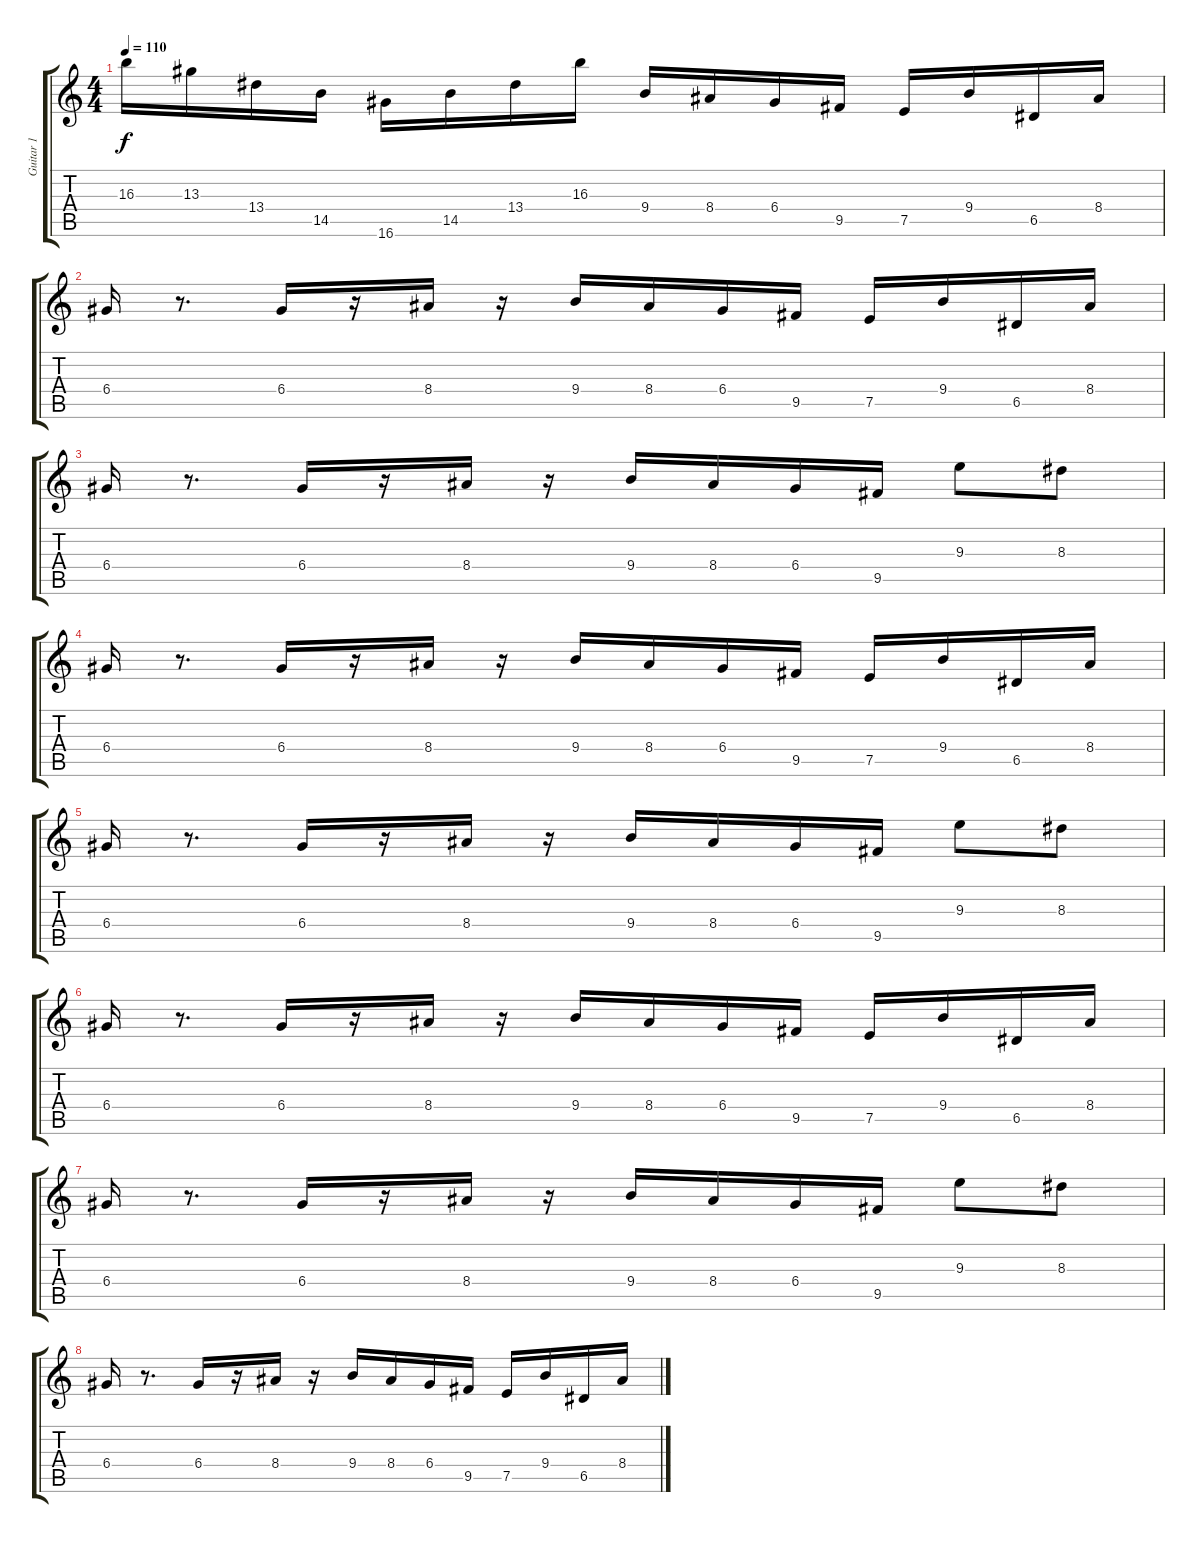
\track ("Guitar 1" "Guitar 1") {instrument distortionguitar}
\staff {score tabs}
\tuning (E4 B3 G3 D3 A2 E2) {hide}
\ts (4 4)
\tempo 110
\clef g2
\ks c
16.3.16{dy f} 13.3.16 13.4.16 14.5.16 16.6.16 14.5.16 13.4.16 16.3.16 9.4.16 8.4.16 6.4.16 9.5.16 7.5.16 9.4.16 6.5.16 8.4.16 |
6.4.16 r.8{d} 6.4.16 r.16 8.4.16 r.16 9.4.16 8.4.16 6.4.16 9.5.16 7.5.16 9.4.16 6.5.16 8.4.16 |
6.4.16 r.8{d} 6.4.16 r.16 8.4.16 r.16 9.4.16 8.4.16 6.4.16 9.5.16 9.3.8 8.3.8 |
6.4.16 r.8{d} 6.4.16 r.16 8.4.16 r.16 9.4.16 8.4.16 6.4.16 9.5.16 7.5.16 9.4.16 6.5.16 8.4.16 |
6.4.16 r.8{d} 6.4.16 r.16 8.4.16 r.16 9.4.16 8.4.16 6.4.16 9.5.16 9.3.8 8.3.8 |
6.4.16 r.8{d} 6.4.16 r.16 8.4.16 r.16 9.4.16 8.4.16 6.4.16 9.5.16 7.5.16 9.4.16 6.5.16 8.4.16 |
6.4.16 r.8{d} 6.4.16 r.16 8.4.16 r.16 9.4.16 8.4.16 6.4.16 9.5.16 9.3.8 8.3.8 |
6.4.16 r.8{d} 6.4.16 r.16 8.4.16 r.16 9.4.16 8.4.16 6.4.16 9.5.16 7.5.16 9.4.16 6.5.16 8.4.16
